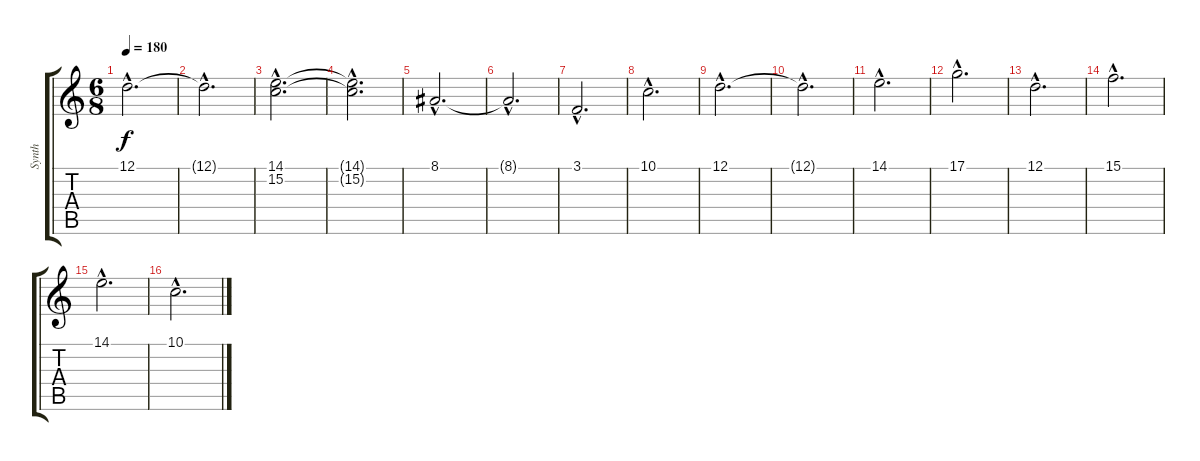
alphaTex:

\track ("Synth" "Synth") {instrument churchorgan}
\staff {score tabs}
\tuning (D4 A3 F3 C3 G2 D2) {hide}
\ts (6 8)
\tempo 180
\clef g2
\ks c
12.1{hac}.2{d dy f volume 12 instrument fx6goblins} |
12.1{hac t}.2{d} |
(14.1{hac} 15.2{hac}).2{d} |
(14.1{hac t} 15.2{hac t}).2{d} |
8.1{hac}.2{d} |
8.1{hac t}.2{d} |
3.1{hac}.2{d} |
10.1{hac}.2{d} |
12.1{hac}.2{d volume 12 instrument fx4atmosphere} |
12.1{hac t}.2{d} |
14.1{hac}.2{d} |
17.1{hac}.2{d} |
12.1{hac}.2{d} |
15.1{hac}.2{d} |
14.1{hac}.2{d} |
10.1{hac}.2{d}
